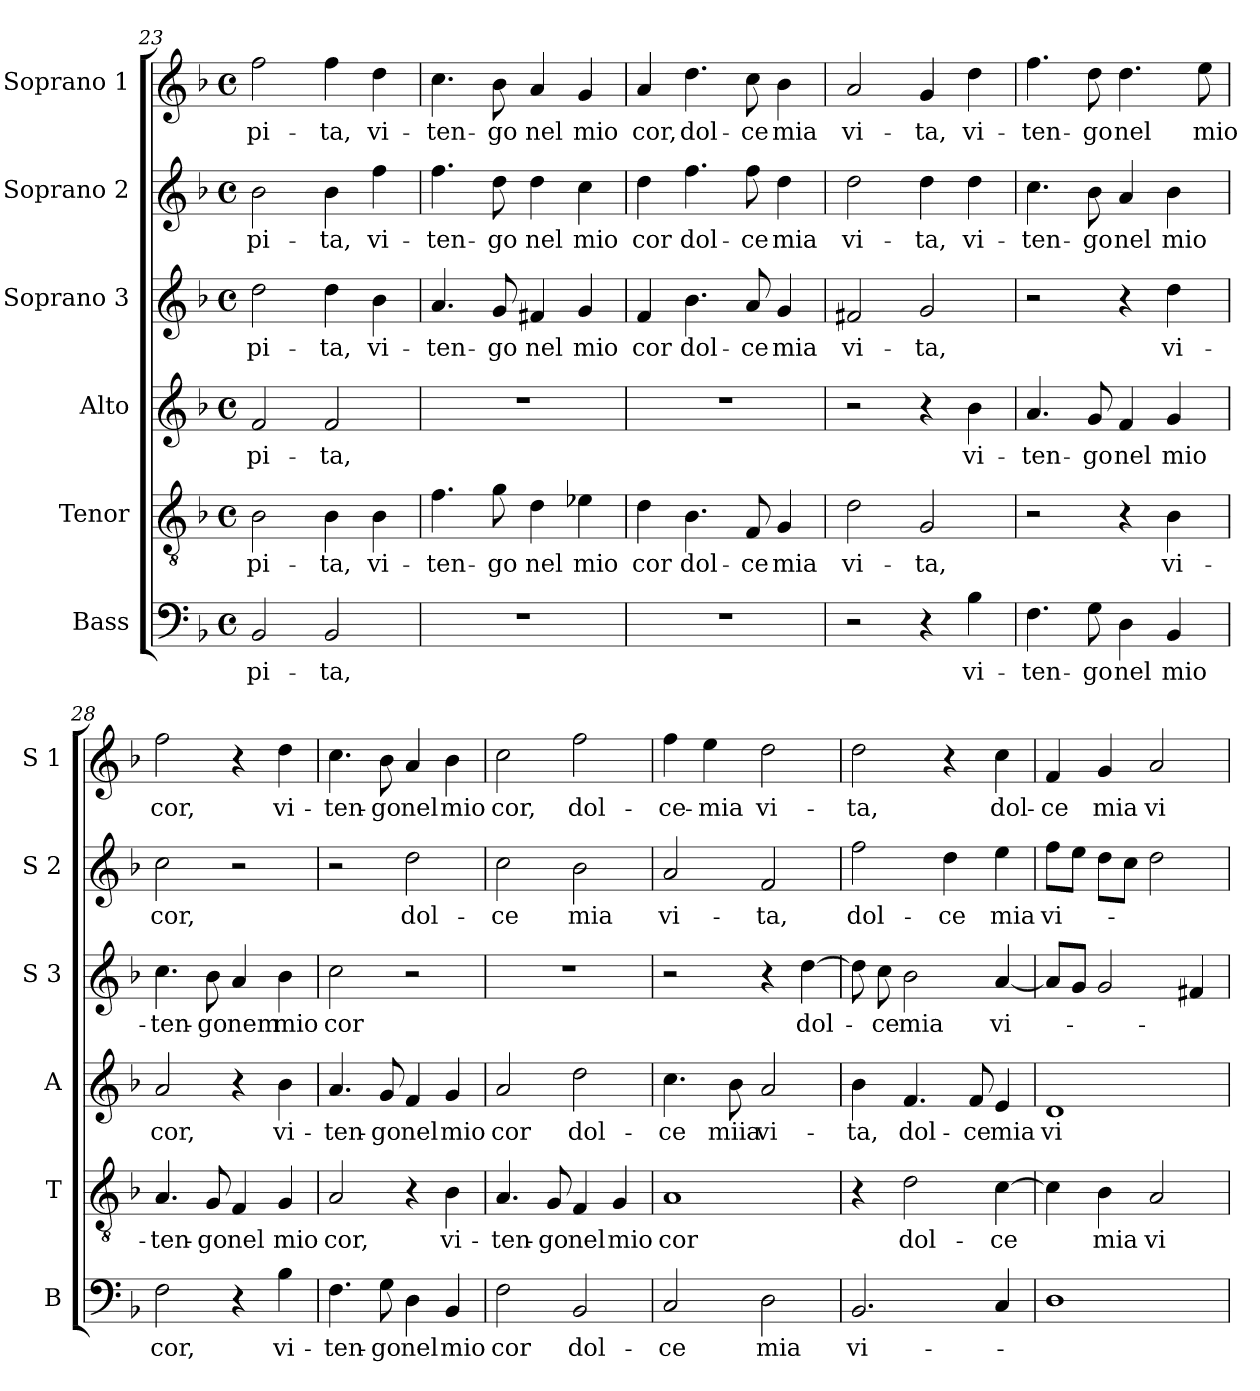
**kern	**text	**kern	**text	**kern	**text	**kern	**text	**kern	**text	**kern	**text
*part6	*part6	*part5	*part5	*part4	*part4	*part3	*part3	*part2	*part2	*part1	*part1
*staff6	*staff6	*staff5	*staff5	*staff4	*staff4	*staff3	*staff3	*staff2	*staff2	*staff1	*staff1
*I"Bass	*	*I"Tenor	*	*I"Alto	*	*I"Soprano 3	*	*I"Soprano 2	*	*I"Soprano 1	*
*I'B	*	*I'T	*	*I'A	*	*I'S 3	*	*I'S 2	*	*I'S 1	*
*clefF4	*	*clefGv2	*	*clefG2	*	*clefG2	*	*clefG2	*	*clefG2	*
*k[b-]	*	*k[b-]	*	*k[b-]	*	*k[b-]	*	*k[b-]	*	*k[b-]	*
*F:	*	*F:	*	*F:	*	*F:	*	*F:	*	*F:	*
*M4/4	*	*M4/4	*	*M4/4	*	*M4/4	*	*M4/4	*	*M4/4	*
*met(c)	*	*met(c)	*	*met(c)	*	*met(c)	*	*met(c)	*	*met(c)	*
=23	=23	=23	=23	=23	=23	=23	=23	=23	=23	=23	=23
!	!LO:LY:b	!	!LO:LY:b	!	!LO:LY:b	!	!LO:LY:b	!	!LO:LY:b	!	!LO:LY:b
2BB-/	-pi-	2B-\	-pi-	2f/	-pi-	2dd\	-pi-	2b-\	-pi-	2ff\	-pi-
!	!LO:LY:b	!	!LO:LY:b	!	!LO:LY:b	!	!LO:LY:b	!	!LO:LY:b	!	!LO:LY:b
2BB-/	-ta,	4B-\	-ta,	2f/	-ta,	4dd\	-ta,	4b-\	-ta,	4ff\	-ta,
!	!	!	!LO:LY:b	!	!	!	!LO:LY:b	!	!LO:LY:b	!	!LO:LY:b
.	.	4B-\	vi-	.	.	4b-\	vi-	4ff\	vi-	4dd\	vi-
=24	=24	=24	=24	=24	=24	=24	=24	=24	=24	=24	=24
!	!	!	!LO:LY:b	!	!	!	!LO:LY:b	!	!LO:LY:b	!	!LO:LY:b
1r	.	4.f\	-ten-	1r	.	4.a/	-ten-	4.ff\	-ten-	4.cc\	-ten-
!	!	!	!LO:LY:b	!	!	!	!LO:LY:b	!	!LO:LY:b	!	!LO:LY:b
.	.	8g\	-go	.	.	8g/	-go	8dd\	-go	8b-\	-go
!	!	!	!LO:LY:b	!	!	!	!LO:LY:b	!	!LO:LY:b	!	!LO:LY:b
.	.	4d\	nel	.	.	4f#X/	nel	4dd\	nel	4a/	nel
!	!	!	!LO:LY:b	!	!	!	!LO:LY:b	!	!LO:LY:b	!	!LO:LY:b
.	.	4e-X\	mio	.	.	4g/	mio	4cc\	mio	4g/	mio
!!LO:PB:g=z
=25	=25	=25	=25	=25	=25	=25	=25	=25	=25	=25	=25
!	!	!	!LO:LY:b	!	!	!	!LO:LY:b	!	!LO:LY:b	!	!LO:LY:b
1r	.	4d\	cor	1r	.	4f/	cor	4dd\	cor	4a/	cor,
!	!	!	!LO:LY:b	!	!	!	!LO:LY:b	!	!LO:LY:b	!	!LO:LY:b
.	.	4.B-\	dol-	.	.	4.b-\	dol-	4.ff\	dol-	4.dd\	dol-
!	!	!	!LO:LY:b	!	!	!	!LO:LY:b	!	!LO:LY:b	!	!LO:LY:b
.	.	8F/	-ce	.	.	8a/	-ce	8ff\	-ce	8cc\	-ce
!	!	!	!LO:LY:b	!	!	!	!LO:LY:b	!	!LO:LY:b	!	!LO:LY:b
.	.	4G/	mia	.	.	4g/	mia	4dd\	mia	4b-\	mia
=26	=26	=26	=26	=26	=26	=26	=26	=26	=26	=26	=26
!	!	!	!LO:LY:b	!	!	!	!LO:LY:b	!	!LO:LY:b	!	!LO:LY:b
2r	.	2d\	vi-	2r	.	2f#X/	vi-	2dd\	vi-	2a/	vi-
!	!	!	!LO:LY:b	!	!	!	!LO:LY:b	!	!LO:LY:b	!	!LO:LY:b
4r	.	2G/	-ta,	4r	.	2g/	-ta,	4dd\	-ta,	4g/	-ta,
!	!LO:LY:b	!	!	!	!LO:LY:b	!	!	!	!LO:LY:b	!	!LO:LY:b
4B-\	vi-	.	.	4b-\	vi-	.	.	4dd\	vi-	4dd\	vi-
=27	=27	=27	=27	=27	=27	=27	=27	=27	=27	=27	=27
!	!LO:LY:b	!	!	!	!LO:LY:b	!	!	!	!LO:LY:b	!	!LO:LY:b
4.F\	-ten-	2r	.	4.a/	-ten-	2r	.	4.cc\	-ten-	4.ff\	-ten-
!	!LO:LY:b	!	!	!	!LO:LY:b	!	!	!	!LO:LY:b	!	!LO:LY:b
8G\	-go	.	.	8g/	-go	.	.	8b-\	-go	8dd\	-go
!	!LO:LY:b	!	!	!	!LO:LY:b	!	!	!	!LO:LY:b	!	!LO:LY:b
4D\	nel	4r	.	4f/	nel	4r	.	4a/	nel	4.dd\	nel
!	!LO:LY:b	!	!LO:LY:b	!	!LO:LY:b	!	!LO:LY:b	!	!LO:LY:b	!	!
4BB-/	mio	4B-\	vi-	4g/	mio	4dd\	vi-	4b-\	mio	.	.
!	!	!	!	!	!	!	!	!	!	!	!LO:LY:b
.	.	.	.	.	.	.	.	.	.	8ee\	mio
=28	=28	=28	=28	=28	=28	=28	=28	=28	=28	=28	=28
!	!LO:LY:b	!	!LO:LY:b	!	!LO:LY:b	!	!LO:LY:b	!	!LO:LY:b	!	!LO:LY:b
2F\	cor,	4.A/	-ten-	2a/	cor,	4.cc\	-ten-	2cc\	cor,	2ff\	cor,
!	!	!	!LO:LY:b	!	!	!	!LO:LY:b	!	!	!	!
.	.	8G/	-go	.	.	8b-\	-go	.	.	.	.
!	!	!	!LO:LY:b	!	!	!	!LO:LY:b	!	!	!	!
4r	.	4F/	nel	4r	.	4a/	nem	2r	.	4r	.
!	!LO:LY:b	!	!LO:LY:b	!	!LO:LY:b	!	!LO:LY:b	!	!	!	!LO:LY:b
4B-\	vi-	4G/	mio	4b-\	vi-	4b-\	mio	.	.	4dd\	vi-
=29	=29	=29	=29	=29	=29	=29	=29	=29	=29	=29	=29
!	!LO:LY:b	!	!LO:LY:b	!	!LO:LY:b	!	!LO:LY:b	!	!	!	!LO:LY:b
4.F\	-ten-	2A/	cor,	4.a/	-ten-	2cc\	cor	2r	.	4.cc\	-ten-
!	!LO:LY:b	!	!	!	!LO:LY:b	!	!	!	!	!	!LO:LY:b
8G\	-go	.	.	8g/	-go	.	.	.	.	8b-\	-go
!	!LO:LY:b	!	!	!	!LO:LY:b	!	!	!	!LO:LY:b	!	!LO:LY:b
4D\	nel	4r	.	4f/	nel	2r	.	2dd\	dol-	4a/	nel
!	!LO:LY:b	!	!LO:LY:b	!	!LO:LY:b	!	!	!	!	!	!LO:LY:b
4BB-/	mio	4B-\	vi-	4g/	mio	.	.	.	.	4b-\	mio
=30	=30	=30	=30	=30	=30	=30	=30	=30	=30	=30	=30
!	!LO:LY:b	!	!LO:LY:b	!	!LO:LY:b	!	!	!	!LO:LY:b	!	!LO:LY:b
2F\	cor	4.A/	-ten-	2a/	cor	1r	.	2cc\	-ce	2cc\	cor,
!	!	!	!LO:LY:b	!	!	!	!	!	!	!	!
.	.	8G/	-go	.	.	.	.	.	.	.	.
!	!LO:LY:b	!	!LO:LY:b	!	!LO:LY:b	!	!	!	!LO:LY:b	!	!LO:LY:b
2BB-/	dol-	4F/	nel	2dd\	dol-	.	.	2b-\	mia	2ff\	dol-
!	!	!	!LO:LY:b	!	!	!	!	!	!	!	!
.	.	4G/	mio	.	.	.	.	.	.	.	.
!!LO:LB:g=z
=31	=31	=31	=31	=31	=31	=31	=31	=31	=31	=31	=31
!	!LO:LY:b	!	!LO:LY:b	!	!LO:LY:b	!	!	!	!LO:LY:b	!	!LO:LY:b
2C/	-ce	1A	cor	4.cc\	-ce	2r	.	2a/	vi-	4ff\	-ce-
!	!	!	!	!	!	!	!	!	!	!	!LO:LY:b
.	.	.	.	.	.	.	.	.	.	4ee\	-mia
!	!	!	!	!	!LO:LY:b	!	!	!	!	!	!
.	.	.	.	8b-\	miia	.	.	.	.	.	.
!	!LO:LY:b	!	!	!	!LO:LY:b	!	!	!	!LO:LY:b	!	!LO:LY:b
2D\	mia	.	.	2a/	vi-	4r	.	2f/	-ta,	2dd\	vi-
!	!	!	!	!	!	!	!LO:LY:b	!	!	!	!
.	.	.	.	.	.	[4dd\	dol-	.	.	.	.
=32	=32	=32	=32	=32	=32	=32	=32	=32	=32	=32	=32
!	!LO:LY:b	!	!	!	!LO:LY:b	!	!	!	!LO:LY:b	!	!LO:LY:b
2.BB-/	vi-	4r	.	4b-\	-ta,	8dd\]	.	2ff\	dol-	2dd\	-ta,
!	!	!	!	!	!	!	!LO:LY:b	!	!	!	!
.	.	.	.	.	.	8cc\	-ce	.	.	.	.
!	!	!	!LO:LY:b	!	!LO:LY:b	!	!LO:LY:b	!	!	!	!
.	.	2d\	dol-	4.f/	dol-	2b-\	mia	.	.	.	.
!	!	!	!	!	!	!	!	!	!LO:LY:b	!	!
.	.	.	.	.	.	.	.	4dd\	-ce	4r	.
!	!	!	!	!	!LO:LY:b	!	!	!	!	!	!
.	.	.	.	8f/	-ce	.	.	.	.	.	.
!	!	!	!LO:LY:b	!	!LO:LY:b	!	!LO:LY:b	!	!LO:LY:b	!	!LO:LY:b
4C/	.	[4c\	-ce	4e/	mia	[4a/	vi-	4ee\	mia	4cc\	dol-
=33	=33	=33	=33	=33	=33	=33	=33	=33	=33	=33	=33
!	!	!	!	!	!LO:LY:b	!	!	!	!LO:LY:b	!	!LO:LY:b
1D	.	4c\]	.	1d	vi-	8a/L]	.	8ff\L	vi-	4f/	-ce
.	.	.	.	.	.	8g/J	.	8ee\J	.	.	.
!	!	!	!LO:LY:b	!	!	!	!	!	!	!	!LO:LY:b
.	.	4B-\	mia	.	.	2g/	.	8dd\L	.	4g/	mia
.	.	.	.	.	.	.	.	8cc\J	.	.	.
!	!	!	!LO:LY:b	!	!	!	!	!	!	!	!LO:LY:b
.	.	2A/	vi-	.	.	.	.	2dd\	.	2a/	vi-
.	.	.	.	.	.	4f#X/	.	.	.	.	.
=	=	=	=	=	=	=	=	=	=	=	=
*-	*-	*-	*-	*-	*-	*-	*-	*-	*-	*-	*-
